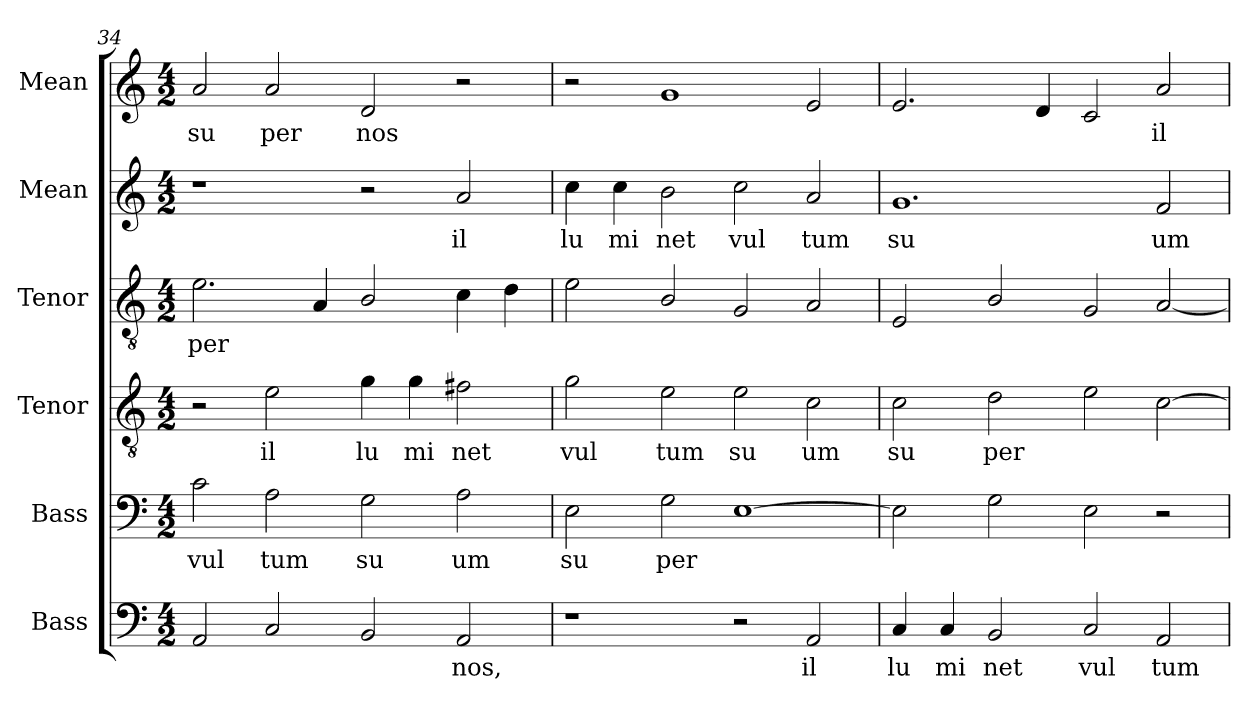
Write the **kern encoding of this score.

**kern	**text	**kern	**text	**kern	**text	**kern	**text	**kern	**text	**kern	**text
*part6	*part6	*part5	*part5	*part4	*part4	*part3	*part3	*part2	*part2	*part1	*part1
*staff6	*staff6	*staff5	*staff5	*staff4	*staff4	*staff3	*staff3	*staff2	*staff2	*staff1	*staff1
*I"Bass	*	*I"Bass	*	*I"Tenor	*	*I"Tenor	*	*I"Mean	*	*I"Mean	*
*I'B.	*	*I'B.	*	*I'T.	*	*I'T.	*	*I'M.	*	*I'M.	*
!!LO:LB:g=z
*clefF4	*	*clefF4	*	*clefGv2	*	*clefGv2	*	*clefG2	*	*clefG2	*
*	*	*	*	*ITrd7c12	*	*ITrd7c12	*	*	*	*	*
*k[]	*	*k[]	*	*k[]	*	*k[]	*	*k[]	*	*k[]	*
*a:	*	*a:	*	*a:	*	*a:	*	*a:	*	*a:	*
*M4/2	*	*M4/2	*	*M4/2	*	*M4/2	*	*M4/2	*	*M4/2	*
=34	=34	=34	=34	=34	=34	=34	=34	=34	=34	=34	=34
!	!	!	!LO:LY:b:color=#000000	!	!	!	!	!	!	!	!
!	!	!	!	!	!	!	!LO:LY:b:color=#000000	!	!	!	!
!	!	!	!	!	!	!	!	!	!	!	!LO:LY:b:color=#000000
2AAi/	.	2ci\	vul	2r	.	2.Ei\	per	1r	.	2ai/	su
!	!	!	!LO:LY:b:color=#000000	!	!	!	!	!	!	!	!
!	!	!	!	!	!LO:LY:b:color=#000000	!	!	!	!	!	!
!	!	!	!	!	!	!	!	!	!	!	!LO:LY:b:color=#000000
2Ci/	.	2Ai\	tum	2Ei\	il	.	.	.	.	2ai/	per
.	.	.	.	.	.	4AAi/	.	.	.	.	.
!	!	!	!LO:LY:b:color=#000000	!	!	!	!	!	!	!	!
!	!	!	!	!	!LO:LY:b:color=#000000	!	!	!	!	!	!
!	!	!	!	!	!	!	!	!	!	!	!LO:LY:b:color=#000000
2BBi/	.	2Gi\	su	4Gi\	lu	2BBi/	.	2r	.	2di/	nos
!	!	!	!	!	!LO:LY:b:color=#000000	!	!	!	!	!	!
.	.	.	.	4Gi\	mi	.	.	.	.	.	.
!	!LO:LY:b:color=#000000	!	!	!	!	!	!	!	!	!	!
!	!	!	!LO:LY:b:color=#000000	!	!	!	!	!	!	!	!
!	!	!	!	!	!LO:LY:b:color=#000000	!	!	!	!	!	!
!	!	!	!	!	!	!	!	!	!LO:LY:b:color=#000000	!	!
2AAi/	nos,	2Ai\	um	2F#Xi\	net	4Ci\	.	2ai/	il	2r	.
.	.	.	.	.	.	4Di\	.	.	.	.	.
=35	=35	=35	=35	=35	=35	=35	=35	=35	=35	=35	=35
!	!	!	!LO:LY:b:color=#000000	!	!	!	!	!	!	!	!
!	!	!	!	!	!LO:LY:b:color=#000000	!	!	!	!	!	!
!	!	!	!	!	!	!	!	!	!LO:LY:b:color=#000000	!	!
1r	.	2Ei\	su	2Gi\	vul	2Ei\	.	4cci\	lu	2r	.
!	!	!	!	!	!	!	!	!	!LO:LY:b:color=#000000	!	!
.	.	.	.	.	.	.	.	4cci\	mi	.	.
!	!	!	!LO:LY:b:color=#000000	!	!	!	!	!	!	!	!
!	!	!	!	!	!LO:LY:b:color=#000000	!	!	!	!	!	!
!	!	!	!	!	!	!	!	!	!LO:LY:b:color=#000000	!	!
.	.	2Gi\	per	2Ei\	tum	2BBi/	.	2bi\	net	1gi	.
!	!	!	!	!	!LO:LY:b:color=#000000	!	!	!	!	!	!
!	!	!	!	!	!	!	!	!	!LO:LY:b:color=#000000	!	!
2r	.	[>1Ei	.	2Ei\	su	2GGi/	.	2cci\	vul	.	.
!	!LO:LY:b:color=#000000	!	!	!	!	!	!	!	!	!	!
!	!	!	!	!	!LO:LY:b:color=#000000	!	!	!	!	!	!
!	!	!	!	!	!	!	!	!	!LO:LY:b:color=#000000	!	!
2AAi/	il	.	.	2Ci\	um	2AAi/	.	2ai/	tum	2ei/	.
=36	=36	=36	=36	=36	=36	=36	=36	=36	=36	=36	=36
!	!LO:LY:b:color=#000000	!	!	!	!	!	!	!	!	!	!
!	!	!	!	!	!LO:LY:b:color=#000000	!	!	!	!	!	!
!	!	!	!	!	!	!	!	!	!LO:LY:b:color=#000000	!	!
4Ci/	lu	2Ei\]	.	2Ci\	su	2EEi/	.	1.gi	su	2.ei/	.
!	!LO:LY:b:color=#000000	!	!	!	!	!	!	!	!	!	!
4Ci/	mi	.	.	.	.	.	.	.	.	.	.
!	!LO:LY:b:color=#000000	!	!	!	!	!	!	!	!	!	!
!	!	!	!	!	!LO:LY:b:color=#000000	!	!	!	!	!	!
2BBi/	net	2Gi\	.	2Di\	per	2BBi/	.	.	.	.	.
.	.	.	.	.	.	.	.	.	.	4di/	.
!	!LO:LY:b:color=#000000	!	!	!	!	!	!	!	!	!	!
2Ci/	vul	2Ei\	.	2Ei\	.	2GGi/	.	.	.	2ci/	.
!	!LO:LY:b:color=#000000	!	!	!	!	!	!	!	!	!	!
!	!	!	!	!	!	!	!	!	!LO:LY:b:color=#000000	!	!
!	!	!	!	!	!	!	!	!	!	!	!LO:LY:b:color=#000000
2AAi/	tum	2r	.	[>2Ci\	.	[<2AAi/	.	2fi/	um	2ai/	il
=	=	=	=	=	=	=	=	=	=	=	=
*-	*-	*-	*-	*-	*-	*-	*-	*-	*-	*-	*-
